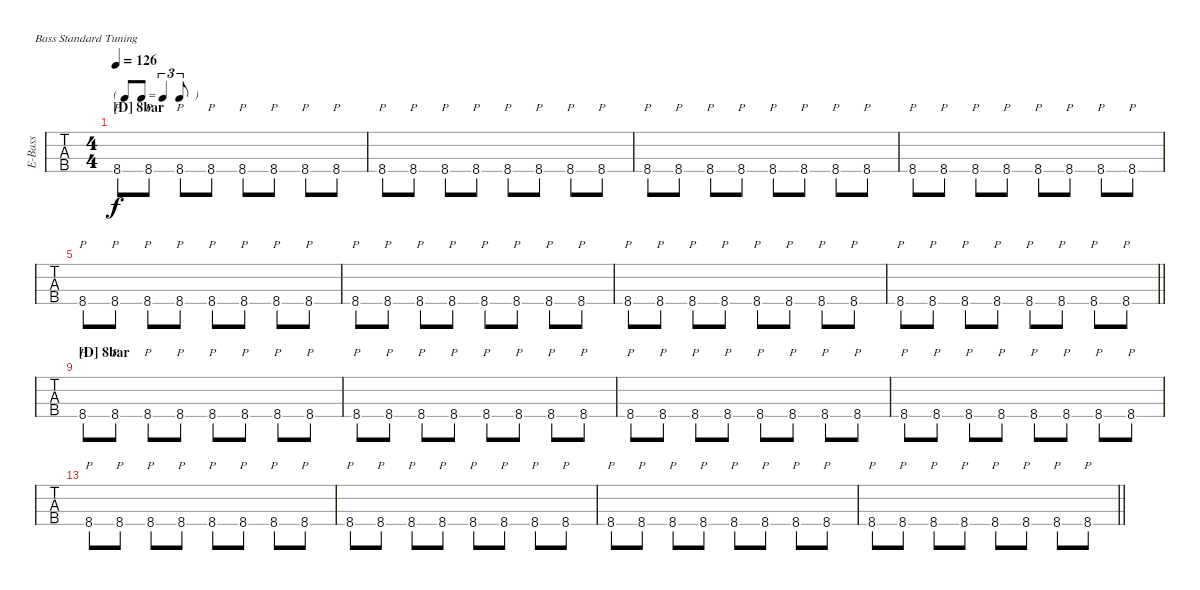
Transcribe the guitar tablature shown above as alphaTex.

\bracketExtendMode nobrackets
\otherSystemsTrackNameOrientation horizontal
\defaultBarNumberDisplay FirstOfSystem
\track ("Bass 1" "E-Bass") {instrument electricbasspick}
\staff {tabs}
\tuning (G2 D2 A1 E1)
\ts (4 4)
\tf triplet8th
\section ("D" "8bar")
\tempo 126
\clef f4
\ks cminor
8.4{hac}.8{p dy f} 8.4{hac}.8{p} 8.4{hac}.8{p} 8.4{hac}.8{p} 8.4{hac}.8{p} 8.4{hac}.8{p} 8.4{hac}.8{p} 8.4{hac}.8{p} |
8.4{hac}.8{p} 8.4{hac}.8{p} 8.4{hac}.8{p} 8.4{hac}.8{p} 8.4{hac}.8{p} 8.4{hac}.8{p} 8.4{hac}.8{p} 8.4{hac}.8{p} |
8.4{hac}.8{p} 8.4{hac}.8{p} 8.4{hac}.8{p} 8.4{hac}.8{p} 8.4{hac}.8{p} 8.4{hac}.8{p} 8.4{hac}.8{p} 8.4{hac}.8{p} |
8.4{hac}.8{p} 8.4{hac}.8{p} 8.4{hac}.8{p} 8.4{hac}.8{p} 8.4{hac}.8{p} 8.4{hac}.8{p} 8.4{hac}.8{p} 8.4{hac}.8{p} |
8.4{hac}.8{p} 8.4{hac}.8{p} 8.4{hac}.8{p} 8.4{hac}.8{p} 8.4{hac}.8{p} 8.4{hac}.8{p} 8.4{hac}.8{p} 8.4{hac}.8{p} |
8.4{hac}.8{p} 8.4{hac}.8{p} 8.4{hac}.8{p} 8.4{hac}.8{p} 8.4{hac}.8{p} 8.4{hac}.8{p} 8.4{hac}.8{p} 8.4{hac}.8{p} |
8.4{hac}.8{p} 8.4{hac}.8{p} 8.4{hac}.8{p} 8.4{hac}.8{p} 8.4{hac}.8{p} 8.4{hac}.8{p} 8.4{hac}.8{p} 8.4{hac}.8{p} |
\barLineRight lightlight
8.4{hac}.8{p} 8.4{hac}.8{p} 8.4{hac}.8{p} 8.4{hac}.8{p} 8.4{hac}.8{p} 8.4{hac}.8{p} 8.4{hac}.8{p} 8.4{hac}.8{p} |
\section ("D" "8bar")
8.4{hac}.8{p} 8.4{hac}.8{p} 8.4{hac}.8{p} 8.4{hac}.8{p} 8.4{hac}.8{p} 8.4{hac}.8{p} 8.4{hac}.8{p} 8.4{hac}.8{p} |
8.4{hac}.8{p} 8.4{hac}.8{p} 8.4{hac}.8{p} 8.4{hac}.8{p} 8.4{hac}.8{p} 8.4{hac}.8{p} 8.4{hac}.8{p} 8.4{hac}.8{p} |
8.4{hac}.8{p} 8.4{hac}.8{p} 8.4{hac}.8{p} 8.4{hac}.8{p} 8.4{hac}.8{p} 8.4{hac}.8{p} 8.4{hac}.8{p} 8.4{hac}.8{p} |
8.4{hac}.8{p} 8.4{hac}.8{p} 8.4{hac}.8{p} 8.4{hac}.8{p} 8.4{hac}.8{p} 8.4{hac}.8{p} 8.4{hac}.8{p} 8.4{hac}.8{p} |
8.4{hac}.8{p} 8.4{hac}.8{p} 8.4{hac}.8{p} 8.4{hac}.8{p} 8.4{hac}.8{p} 8.4{hac}.8{p} 8.4{hac}.8{p} 8.4{hac}.8{p} |
8.4{hac}.8{p} 8.4{hac}.8{p} 8.4{hac}.8{p} 8.4{hac}.8{p} 8.4{hac}.8{p} 8.4{hac}.8{p} 8.4{hac}.8{p} 8.4{hac}.8{p} |
8.4{hac}.8{p} 8.4{hac}.8{p} 8.4{hac}.8{p} 8.4{hac}.8{p} 8.4{hac}.8{p} 8.4{hac}.8{p} 8.4{hac}.8{p} 8.4{hac}.8{p} |
\barLineRight lightlight
8.4{hac}.8{p} 8.4{hac}.8{p} 8.4{hac}.8{p} 8.4{hac}.8{p} 8.4{hac}.8{p} 8.4{hac}.8{p} 8.4{hac}.8{p} 8.4{hac}.8{p}
